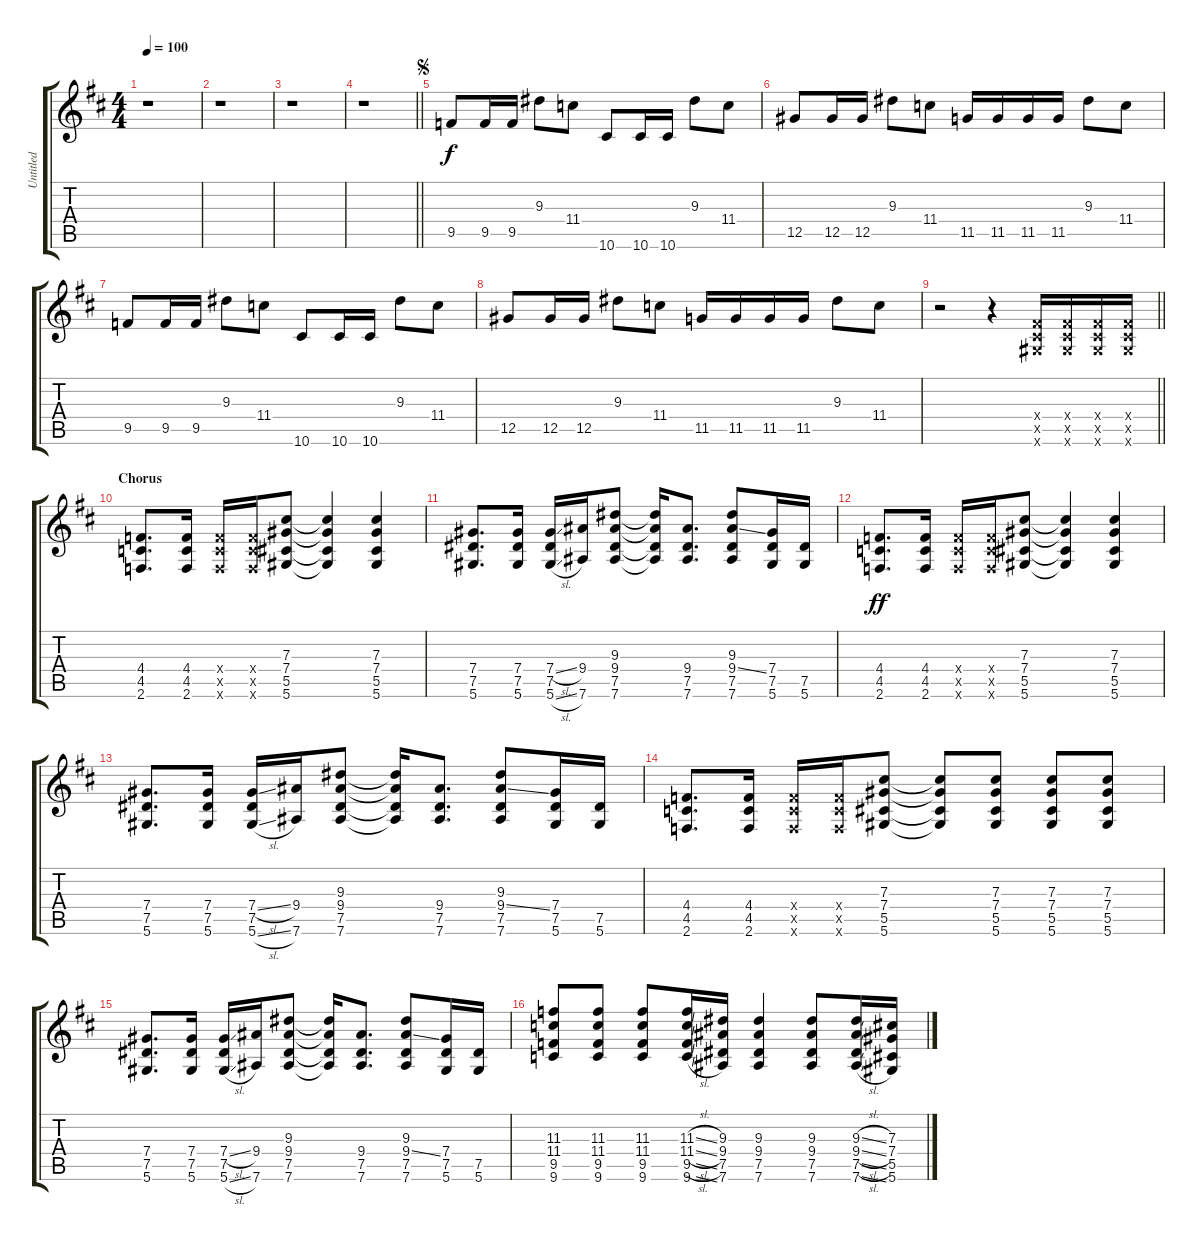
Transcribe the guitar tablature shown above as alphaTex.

\track ("Untitled" "Untitled") {instrument distortionguitar}
\staff {score tabs}
\tuning (Eb4 Bb3 Gb3 Db3 Ab2 Eb2) {hide}
\ts (4 4)
\tempo 100
\clef g2
\ks d
r.1{dy f instrument distortionguitar} |
r.1 |
r.1 |
\barLineRight lightlight
r.1 |
\jump segno
9.5.8 9.5.16 9.5.16 9.3.8 11.4.8 10.6.8 10.6.16 10.6.16 9.3.8 11.4.8 |
12.5.8 12.5.16 12.5.16 9.3.8 11.4.8 11.5.16 11.5.16 11.5.16 11.5.16 9.3.8 11.4.8 |
9.5.8 9.5.16 9.5.16 9.3.8 11.4.8 10.6.8 10.6.16 10.6.16 9.3.8 11.4.8 |
12.5.8 12.5.16 12.5.16 9.3.8 11.4.8 11.5.16 11.5.16 11.5.16 11.5.16 9.3.8 11.4.8 |
\barLineRight lightlight
r.2 r.4 (5.4{x} 5.5{x} 5.6{x}).16 (5.4{x} 5.5{x} 5.6{x}).16 (5.4{x} 5.5{x} 5.6{x}).16 (5.4{x} 5.5{x} 5.6{x}).16 |
\section ("" "Chorus")
(4.4 4.5 2.6).8{d} (4.4 4.5 2.6).16 (4.4{x} 4.5{x} 2.6{x}).16 (4.4{x} 4.5{x} 2.6{x}).16 (7.3 7.4 5.5 5.6).8 (7.3{t} 7.4{t} 5.5{t} 5.6{t}).4 (7.3 7.4 5.5 5.6).4 |
(7.4 7.5 5.6).8{d} (7.4 7.5 5.6).16 (7.4{sl} 7.5 5.6{sl}).16 (9.4 7.6).16 (9.3 9.4 7.5 7.6).8 (9.3{t} 9.4{t} 7.5{t} 7.6{t}).16 (9.4 7.5 7.6).8{d} (9.3 9.4{ss} 7.5 7.6).8 (7.4 7.5 5.6).16 (7.5 5.6).16 |
(4.4 4.5 2.6).8{d dy ff} (4.4 4.5 2.6).16 (4.4{x} 4.5{x} 2.6{x}).16 (4.4{x} 4.5{x} 2.6{x}).16 (7.3 7.4 5.5 5.6).8 (7.3{t} 7.4{t} 5.5{t} 5.6{t}).4 (7.3 7.4 5.5 5.6).4 |
(7.4 7.5 5.6).8{d} (7.4 7.5 5.6).16 (7.4{sl} 7.5 5.6{sl}).16 (9.4 7.6).16 (9.3 9.4 7.5 7.6).8 (9.3{t} 9.4{t} 7.5{t} 7.6{t}).16 (9.4 7.5 7.6).8{d} (9.3 9.4{ss} 7.5 7.6).8 (7.4 7.5 5.6).16 (7.5 5.6).16 |
(4.4 4.5 2.6).8{d} (4.4 4.5 2.6).16 (4.4{x} 4.5{x} 2.6{x}).16 (4.4{x} 4.5{x} 2.6{x}).16 (7.3 7.4 5.5 5.6).8 (7.3{t} 7.4{t} 5.5{t} 5.6{t}).8 (7.3 7.4 5.5 5.6).8 (7.3 7.4 5.5 5.6).8 (7.3 7.4 5.5 5.6).8 |
(7.4 7.5 5.6).8{d} (7.4 7.5 5.6).16 (7.4{sl} 7.5 5.6{sl}).16 (9.4 7.6).16 (9.3 9.4 7.5 7.6).8 (9.3{t} 9.4{t} 7.5{t} 7.6{t}).16 (9.4 7.5 7.6).8{d} (9.3 9.4{ss} 7.5 7.6).8 (7.4 7.5 5.6).16 (7.5 5.6).16 |
(11.3 11.4 9.5 9.6).8 (11.3 11.4 9.5 9.6).8 (11.3 11.4 9.5 9.6).8 (11.3{sl} 11.4{sl} 9.5{sl} 9.6{sl}).16 (9.3 9.4 7.5 7.6).16 (9.3 9.4 7.5 7.6).4 (9.3 9.4 7.5 7.6).8 (9.3{sl} 9.4{sl} 7.5{sl} 7.6{sl}).16 (7.3 7.4 5.5 5.6).16
